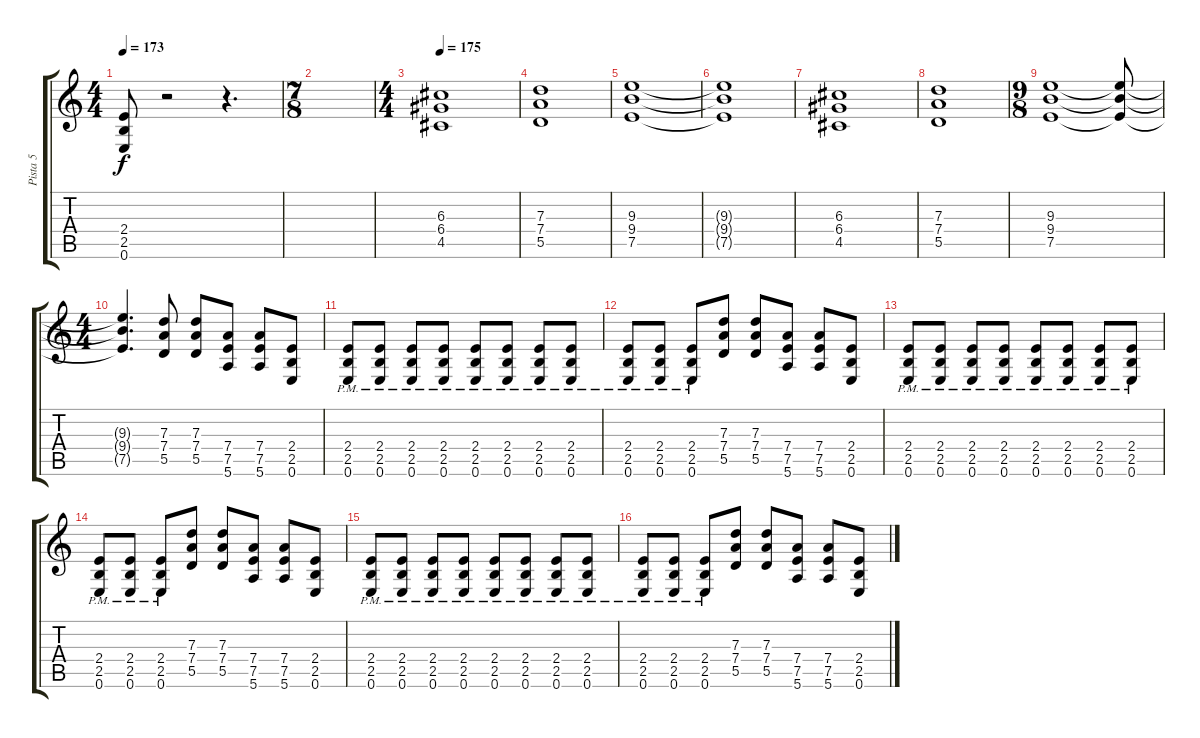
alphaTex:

\track ("Pista 5" "Pista 5") {instrument distortionguitar}
\staff {score tabs}
\tuning (E4 B3 G3 D3 A2 E2) {hide}
\ts (4 4)
\tempo 173
\clef g2
\ks c
(2.4 2.5 0.6).8{dy f} r.2 r.4{d} |
\ts (7 8)
|
\ts (4 4)
\tempo 175
(6.3 6.4 4.5).1 |
(7.3 7.4 5.5).1 |
(9.3 9.4 7.5).1 |
(9.3{t} 9.4{t} 7.5{t}).1 |
(6.3 6.4 4.5).1 |
(7.3 7.4 5.5).1 |
\ts (9 8)
(9.3 9.4 7.5).1 (9.3{t} 9.4{t} 7.5{t}).8 |
\ts (4 4)
(9.3{t} 9.4{t} 7.5{t}).4{d} (7.3 7.4 5.5).8 (7.3 7.4 5.5).8 (7.4 7.5 5.6).8 (7.4 7.5 5.6).8 (2.4 2.5 0.6).8 |
(2.4{pm} 2.5{pm} 0.6{pm}).8 (2.4{pm} 2.5{pm} 0.6{pm}).8 (2.4{pm} 2.5{pm} 0.6{pm}).8 (2.4{pm} 2.5{pm} 0.6{pm}).8 (2.4{pm} 2.5{pm} 0.6{pm}).8 (2.4{pm} 2.5{pm} 0.6{pm}).8 (2.4{pm} 2.5{pm} 0.6{pm}).8 (2.4{pm} 2.5{pm} 0.6{pm}).8 |
(2.4{pm} 2.5{pm} 0.6{pm}).8 (2.4{pm} 2.5{pm} 0.6{pm}).8 (2.4{pm} 2.5{pm} 0.6{pm}).8 (7.3 7.4 5.5).8 (7.3 7.4 5.5).8 (7.4 7.5 5.6).8 (7.4 7.5 5.6).8 (2.4 2.5 0.6).8 |
(2.4{pm} 2.5{pm} 0.6{pm}).8 (2.4{pm} 2.5{pm} 0.6{pm}).8 (2.4{pm} 2.5{pm} 0.6{pm}).8 (2.4{pm} 2.5{pm} 0.6{pm}).8 (2.4{pm} 2.5{pm} 0.6{pm}).8 (2.4{pm} 2.5{pm} 0.6{pm}).8 (2.4{pm} 2.5{pm} 0.6{pm}).8 (2.4{pm} 2.5{pm} 0.6{pm}).8 |
(2.4{pm} 2.5{pm} 0.6{pm}).8 (2.4{pm} 2.5{pm} 0.6{pm}).8 (2.4{pm} 2.5{pm} 0.6{pm}).8 (7.3 7.4 5.5).8 (7.3 7.4 5.5).8 (7.4 7.5 5.6).8 (7.4 7.5 5.6).8 (2.4 2.5 0.6).8 |
(2.4{pm} 2.5{pm} 0.6{pm}).8 (2.4{pm} 2.5{pm} 0.6{pm}).8 (2.4{pm} 2.5{pm} 0.6{pm}).8 (2.4{pm} 2.5{pm} 0.6{pm}).8 (2.4{pm} 2.5{pm} 0.6{pm}).8 (2.4{pm} 2.5{pm} 0.6{pm}).8 (2.4{pm} 2.5{pm} 0.6{pm}).8 (2.4{pm} 2.5{pm} 0.6{pm}).8 |
(2.4{pm} 2.5{pm} 0.6{pm}).8 (2.4{pm} 2.5{pm} 0.6{pm}).8 (2.4{pm} 2.5{pm} 0.6{pm}).8 (7.3 7.4 5.5).8 (7.3 7.4 5.5).8 (7.4 7.5 5.6).8 (7.4 7.5 5.6).8 (2.4 2.5 0.6).8
